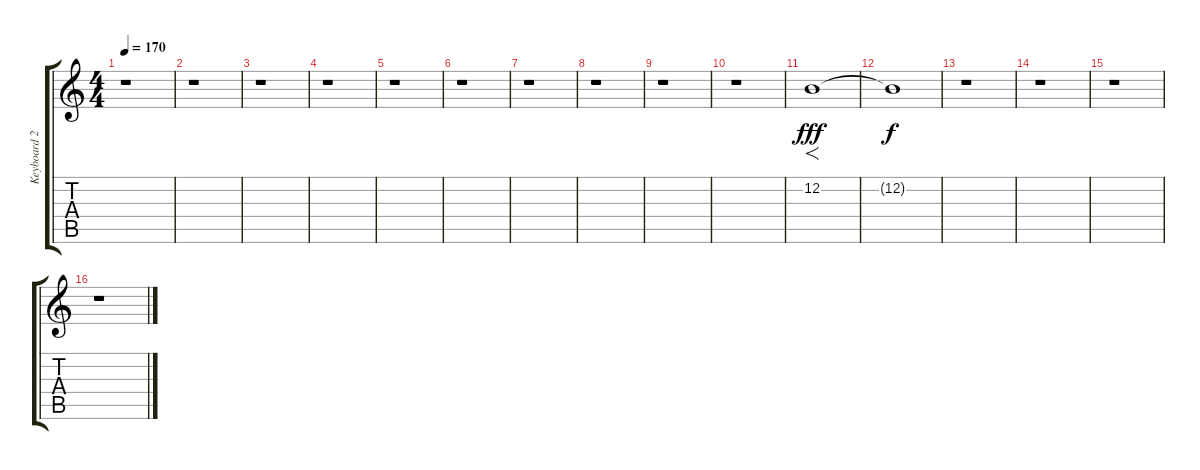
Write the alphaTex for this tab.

\track ("Keyboard 2" "Keyboard 2") {mute instrument stringensemble1}
\staff {score tabs}
\tuning (E4 B3 G3 D3 A2 E2) {hide}
\ts (4 4)
\tempo 170
\clef g2
\ks c
r.1{dy fff} |
r.1 |
r.1 |
r.1 |
r.1 |
r.1 |
r.1 |
r.1 |
r.1 |
r.1 |
12.2.1{f volume 12 instrument stringensemble1} |
12.2{t}.1{dy f} |
r.1 |
r.1 |
r.1 |
r.1
